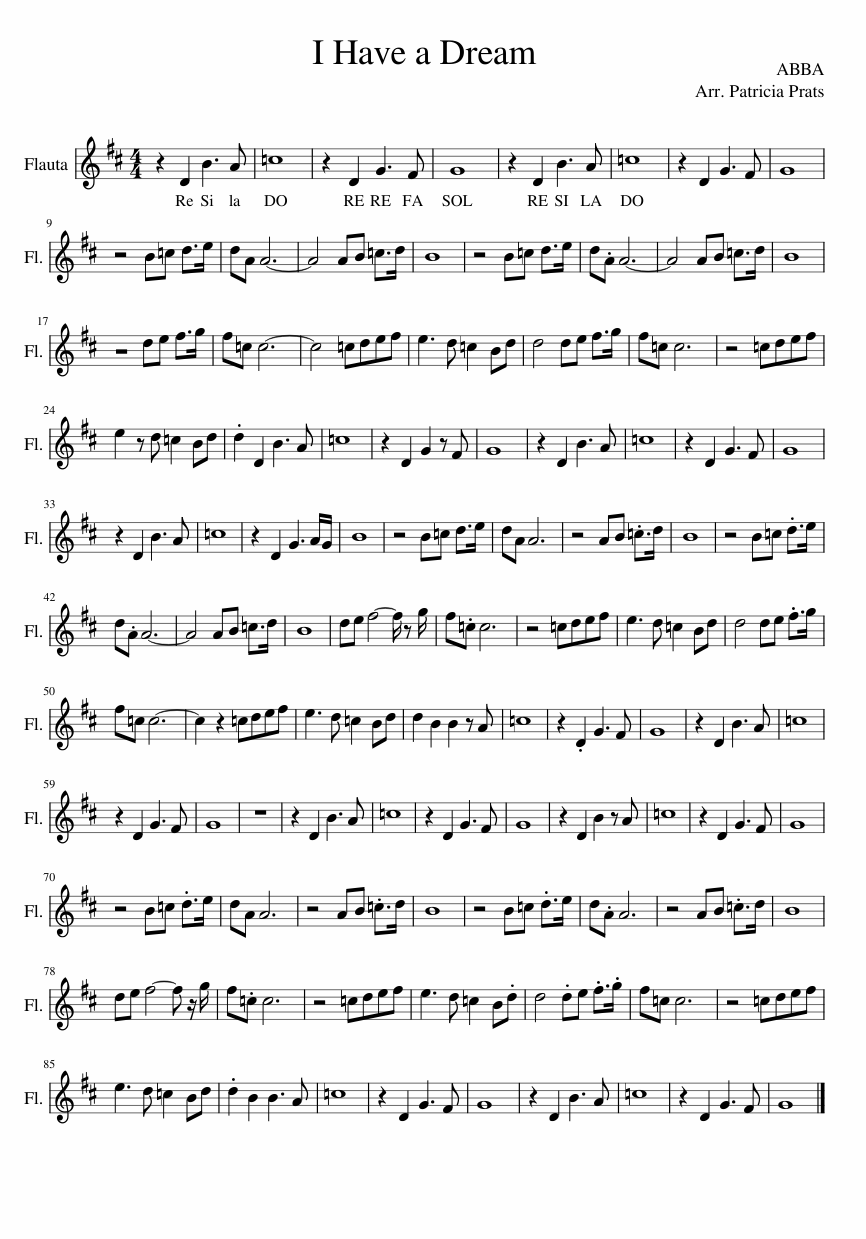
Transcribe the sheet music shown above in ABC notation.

X:1
%%score 1 { 2 | ( 3 4 ) } 5
L:1/8
M:4/4
I:linebreak $
K:D
V:1 treble
V:2 treble
V:3 treble
V:4 treble
V:5 treble
V:1
 z2 D2 B3 A | =c8 | z2 D2 G3 F | G8 | z2 D2 B3 A | %5
 =c8 | z2 D2 G3 F | G8 |$ z4 B=c d>e | dA A6- | %10
 A4 AB =c>d | B8 | z4 B=c d>e | d.A A6- | A4 AB =c>d | %15
 B8 |$ z4 de f>g | f=c c6- | c4 =cdef | e3 d =c2 Bd | %20
 d4 de f>g | f=c c6 | z4 =cdef |$ e2 z d =c2 Bd | .d2 D2 B3 A | %25
 =c8 | z2 D2 G2 z F | G8 | z2 D2 B3 A | =c8 | %30
 z2 D2 G3 F | G8 |$ z2 D2 B3 A | =c8 | z2 D2 G3 A/G/ | %35
 B8 | z4 B=c d>e | dA A6 | z4 AB .=c>d | B8 | %40
 z4 B=c .d>e |$ d.A A6- | A4 AB =c>d | B8 | de f4- f/ z g/ | %45
 f.=c c6 | z4 =cdef | e3 d =c2 Bd | d4 de .f>g |$ f=c c6- | %50
 c2 z2 =cdef | e3 d =c2 Bd | d2 B2 B2 z A | =c8 | z2 .D2 G3 F | %55
 G8 | z2 D2 B3 A | =c8 |$ z2 D2 G3 F | G8 | %60
 z8 | z2 D2 B3 A | =c8 | z2 D2 G3 F | G8 | %65
 z2 D2 B2 z A | =c8 | z2 D2 G3 F | G8 |$ z4 B=c .d>e | %70
 dA A6 | z4 AB .=c>d | B8 | z4 B=c .d>e | d.A A6 | %75
 z4 AB .=c>d | B8 |$ de f4- f z/ g/ | f.=c c6 | z4 =cdef | %80
 e3 d =c2 B.d | d4 .de .f>.g | f=c c6 | z4 =cdef |$ e3 d =c2 Bd | %85
 .d2 B2 B3 A | =c8 | z2 D2 G3 F | G8 | z2 D2 B3 A | %90
 =c8 | z2 D2 G3 F | G8 |] %93
V:2
 z8 | z8 | z8 | z8 | z8 | %5
 z8 | z8 | z8 |$ z8 | z8 | %10
 z8 | z8 | z8 | z8 | z8 | %15
 z8 |$ z8 | z8 | z8 | z8 | %20
 z8 | z8 | z8 |$ z8 | z8 | %25
 z8 | z8 | z8 | z2 d2 d2 z .d | d8 | %30
 z2 d2 d2 z .d | d8 |$ z2 d2 d3 .d | d8 | z2 d2 d3 .d | %35
 d8 | z4 .d .d .d3/2 .B/ | .[=cd] .[cd] [cd]6- | [cd]2 z2 .[A=cd] .[Acd] .[Acd]3/2 .[Acd]/ | [GBd]8 | %40
 z4 .[GBd] .[GBd] .[GBd]3/2 .[GBd]/ |$ .[A=cd] .[Acd] [Acd]6- | [Acd]2 z2 .[A=cd] .[Acd] .[Acd]3/2 .[Acd]/ | [GBd]8 | z8 | %45
 z8 | z8 | z8 | z8 |$ z8 | %50
 z8 | z8 | z2 d2 d3 .d | d8 | z2 d2 d3 d | %55
 d8 | z2 d2 d2 z .d | d8- |$ d2 .d2 d3 .d | z8 | %60
 z8 | z2 d2 d2 z .d | d8 | z2 d2 d2 z .d | d8 | %65
 z2 d2 d3 .d | d8 | z2 d2 d3 .d | d8 |$ z4 .d .d .d3/2 .B/ | %70
 .[=cd] .[cd] [cd]6- | [cd]2 z2 .[A=cd] .[Acd] .[Acd]3/2 .[Acd]/ | [GBd]8 | z4 .[GBd] .[GBd] .[GBd]3/2 .[GBd]/ | .[A=cd] .[Acd] [Acd]6- | %75
 [Acd]2 z2 .[A=cd] .[Acd] .[Acd]3/2 .[Acd]/ | [GBd]8 |$ z8 | z8 | z8 | %80
 z8 | z8 | z8 | z8 |$ z8 | %85
 z2 d2 d3 .d | d8 | z2 d2 d3 d | d8 | z2 d2 d2 z .d | %90
 d8- | d2 .d2 d3 .d | z8 |] %93
V:3
 z8 | z8 | z8 | z8 | z8 | %5
 z8 | z8 | z8 |$ z8 | z8 | %10
 z8 | z8 | z8 | z8 | z8 | %15
 z8 |$ z8 | z8 | z8 | z8 | %20
 z8 | z8 | z8 |$ z8 | z8 | %25
 z8 | z8 | z8 | z2 [GB]2 [GB]3 .[GB] | [A=c]8 | %30
 z2 [A=c]2 [Ac]3 .[Ac] | [GB]8 |$ z2 [GB]2 [GB]3 .[GB] | [A=c]8 | z2 [A=c]2 [Ac]3 .[Ac] | %35
 [GB]8 | z4 .[GB] .[GB] .[GB]3/2 .G/ | .A .A A6- | A2 z2 A, B, =C3/2 D/ | B,8- | %40
 B,4 B, =C D3/2 .E/ |$ D .A, A,6- | A,4 A, B, =C3/2 D/ | B,8 | B =c d4- d z/ e/ | %45
 d .A A6- | A2 z2 A B =c d | =c3 .B A2 G B | B4 B .=c .d3/2 .e/ |$ d .A A6- | %50
 A2 z2 A B =c d | =c3 B A2 G B | B2 B2 B3 B | [A=c]8 | z2 [A=c]2 [Ac]3 .[Ac] | %55
 [GB]8 | z2 [GB]2 B3 B | [A=c]8- |$ [Ac]2 [A=c]2 [Ac]3 .[Ac] | z8 | %60
 z8 | z2 [GB]2 [GB]3 .[GB] | [A=c]8 | z2 [A=c]2 [Ac]3 .[Ac] | [GB]8 | %65
 z2 [GB]2 [GB]3 .[GB] | [A=c]8 | z2 [A=c]2 [Ac]3 .[Ac] | [GB]8 |$ z4 .[GB] .[GB] .[GB]3/2 .G/ | %70
 .A .A A6- | A2 z2 A, B, =C3/2 D/ | B,8- | B,4 B, =C D3/2 .E/ | D .A, A,6- | %75
 A,4 A, B, =C3/2 D/ | B,8 |$ B =c d4- d z/ e/ | d .A A6- | A2 z2 A B =c d | %80
 =c3 .B A2 G B | B4 B .=c .d3/2 .e/ | d .A A6- | A2 z2 A B =c d |$ =c3 B A2 G B | %85
 B2 B2 B3 B | [A=c]8 | z2 [A=c]2 [Ac]3 .[Ac] | [GB]8 | z2 [GB]2 B3 B | %90
 [A=c]8- | [Ac]2 [A=c]2 [Ac]3 .[Ac] | z8 |] %93
V:4
 x8 | x8 | x8 | x8 | x8 | %5
 x8 | x8 | x8 |$ x8 | x8 | %10
 x8 | x8 | x8 | x8 | x8 | %15
 x8 |$ x8 | x8 | x8 | x8 | %20
 x8 | x8 | x8 |$ x8 | x8 | %25
 x8 | x8 | x8 | x8 | x8 | %30
 x8 | x8 |$ x8 | x8 | x8 | %35
 x8 | x8 | x8 | x8 | x8 | %40
 x8 |$ x8 | x8 | x8 | x8 | %45
 x8 | x8 | x8 | x8 |$ x8 | %50
 x8 | x8 | x8 | x8 | x8 | %55
 x8 | z4 G4 | x8 |$ x8 | x8 | %60
 x8 | x8 | x8 | x8 | x8 | %65
 x8 | x8 | x8 | x8 |$ x8 | %70
 x8 | x8 | x8 | x8 | x8 | %75
 x8 | x8 |$ x8 | x8 | x8 | %80
 x8 | x8 | x8 | x8 |$ x8 | %85
 x8 | x8 | x8 | x8 | z4 G4 | %90
 x8 | x8 | x8 |] %93
V:5
 z8 | z8 | z8 | z8 | z8 | %5
 z8 | z8 | z8 |$ z8 | z8 | %10
 z8 | z8 | z8 | z8 | z8 | %15
 z8 |$ z8 | z8 | z8 | z8 | %20
 z8 | z8 | z8 |$ z8 | z8 | %25
 z8 | z8 | z8 | z8 | z8 | %30
 z8 | z8 |$ z8 | z8 | z8 | %35
 z8 | z8 | z8 | z8 | z8 | %40
 z8 |$ z8 | z8 | z8 | z8 | %45
 z8 | z8 | z8 | z8 |$ z8 | %50
 z8 | z8 | z8 | z8 | z8 | %55
 z8 | z8 | z8 |$ z8 | z8 | %60
 z8 | z2 D2 B3 A | =c8- | c2 D2 G3 F | G8- | %65
 G z D2 B3 A | =c8 | z2 D2 G3 F | G8- |$ G4 .B .=c .d3/2 e/ | %70
 d .A A6- | A4 A B =c3/2 d/ | B8- | B4 B =c .d3/2 e/ | d .A A6- | %75
 A4 A B =c3/2 d/ | B8 |$ d e f4- f/ z g/ | f .=c c6- | c4 =c d e f | %80
 e3 d =c2 B2 | d4 d e .f3/2 g/ | f .=c c6- | c4 =c d e f |$ e3 d =c2 B2 | %85
 d2 D2 B3 A | =c8 | z2 D2 G3 F | G8 | z2 .D2 B3 A | %90
 =c8 | z2 D2 G3 F | G6 z2 |] %93
